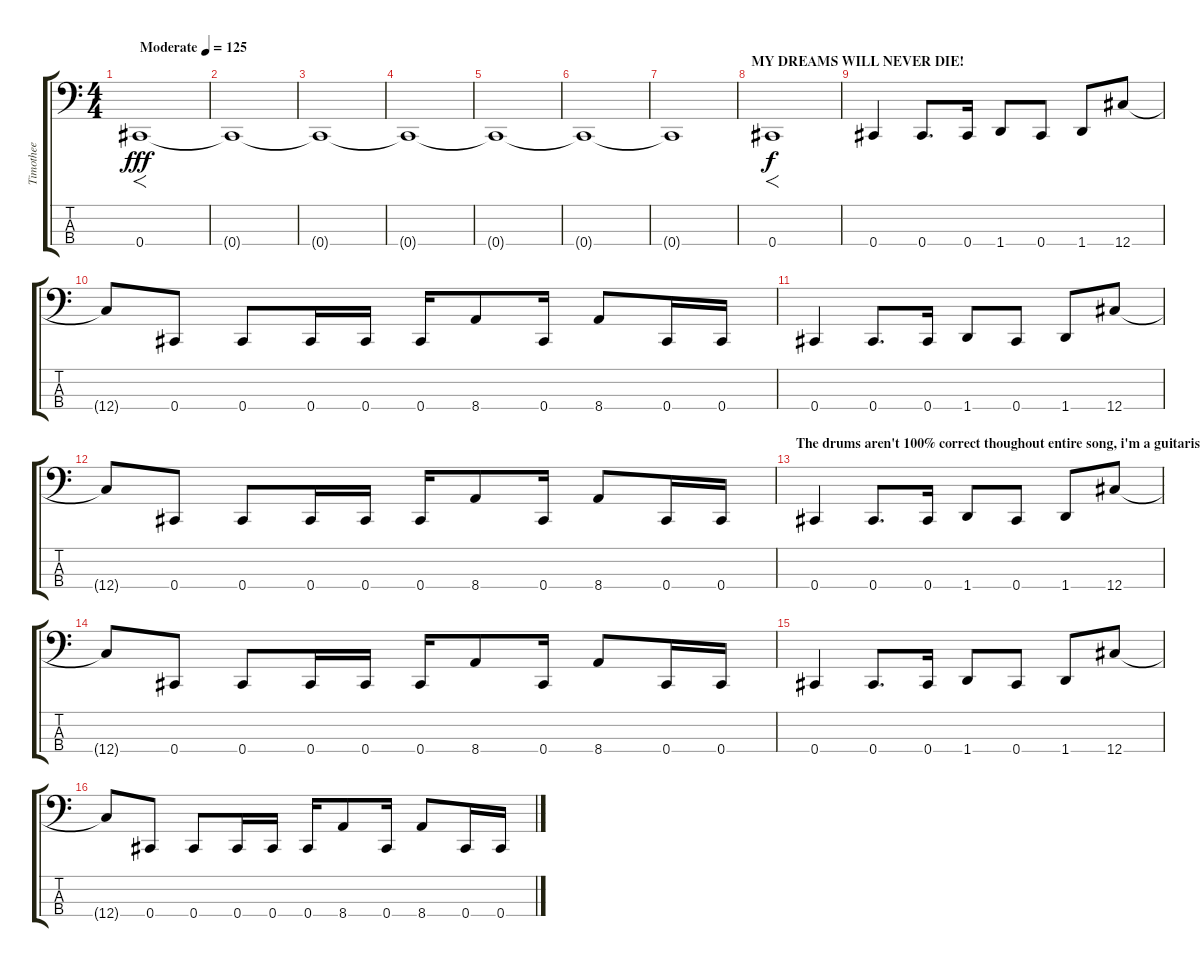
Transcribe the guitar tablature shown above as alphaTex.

\track ("Timothee" "Timothee") {instrument electricbasspick}
\staff {score tabs}
\tuning (Gb2 Db2 Ab1 Db1) {hide}
\ts (4 4)
\section ("" "")
\tempo (125 "Moderate")
\clef f4
\ks c
0.4.1{f dy fff instrument electricbasspick} |
0.4{t}.1 |
\section ("" "")
0.4{t}.1 |
0.4{t}.1 |
\section ("" "")
0.4{t}.1 |
0.4{t}.1 |
0.4{t}.1 |
\section ("" "MY DREAMS WILL NEVER DIE!")
0.4.1{f dy f} |
\section ("" "")
0.4.4 0.4.8{d} 0.4.16 1.4.8 0.4.8 1.4.8 12.4.8 |
12.4{t}.8 0.4.8 0.4.8 0.4.16 0.4.16 0.4.16 8.4.8 0.4.16 8.4.8 0.4.16 0.4.16 |
0.4.4 0.4.8{d} 0.4.16 1.4.8 0.4.8 1.4.8 12.4.8 |
12.4{t}.8 0.4.8 0.4.8 0.4.16 0.4.16 0.4.16 8.4.8 0.4.16 8.4.8 0.4.16 0.4.16 |
\section ("" "The drums aren't 100% correct thoughout entire song, i'm a guitarist!")
0.4.4 0.4.8{d} 0.4.16 1.4.8 0.4.8 1.4.8 12.4.8 |
12.4{t}.8 0.4.8 0.4.8 0.4.16 0.4.16 0.4.16 8.4.8 0.4.16 8.4.8 0.4.16 0.4.16 |
0.4.4 0.4.8{d} 0.4.16 1.4.8 0.4.8 1.4.8 12.4.8 |
12.4{t}.8 0.4.8 0.4.8 0.4.16 0.4.16 0.4.16 8.4.8 0.4.16 8.4.8 0.4.16 0.4.16
